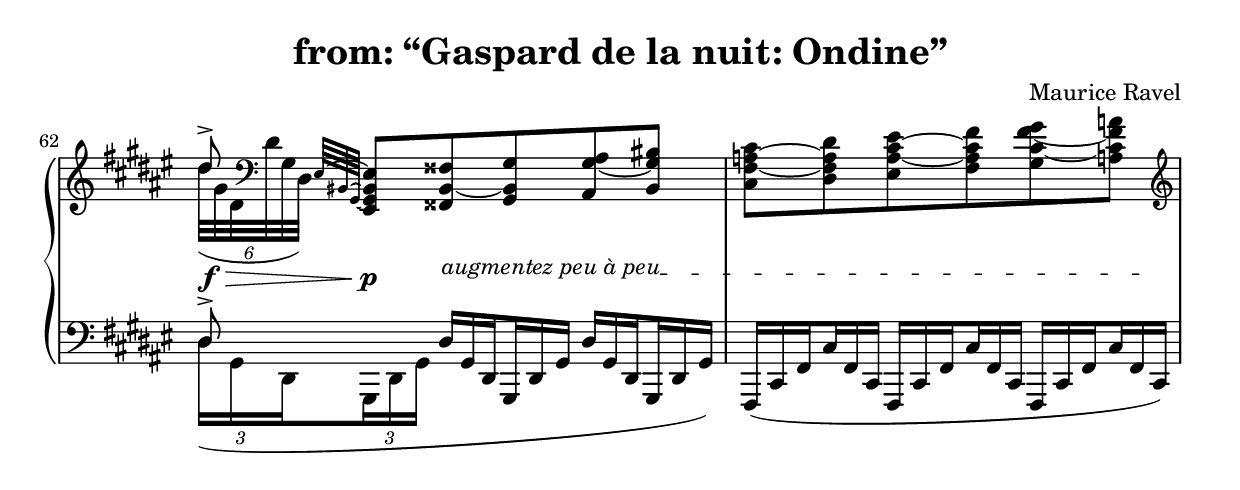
\version "2.19.48"

\version "2.19.48"

\include "common-math-and-stencils.ily"

compoundSlur =
#(define-event-function (options)(ly:context-mod?)
   (let
    ((inflection-rules
      `((point ,number-pair? (.5 . .5))
        (angle ,number? -90)
        (ratio-left ,number? .25)
        (ratio-right ,number? .25))))

    (define (inflection? obj)
      (let
       ((rules
         (map (lambda (r)
                (cons (first r) (second r)))
           inflection-rules)))
       (and (list? obj)
            (every
             (lambda (o)
               (and (pair? o)
                    (member (car o) (map car inflection-rules))
                    ((assq-ref rules (car o)) (cdr o))))
             obj))))

    (define (inflection-list? obj)
      (and (list? obj)
           (every inflection? obj)))

    (let*
     ((location (*location*))
      (option-rules
       `((show-control-points ,boolean? "Boolean" #f)
         (show-original-slur ,boolean? "Boolean" #f)
         (offsets ,list? "List of four number pairs" ((0 . 0)(0 . 0)(0 . 0)(0 . 0)))
         (inflections ,inflection-list? "alist with allowed keys
- point (number-list?)
- angle (number?)
- ratio-left (number?) and
- ratio-right (number?)"
           ,(map (lambda (r)
                   (cons (first r) (third r)))
              inflection-rules)
           ))))

     (define (check-options args)
       (let
        ((options
          (map
           (lambda (o)
             (cons (second o) (third o)))
           (ly:get-context-mods args))))
        (map
         (lambda (rule)

           (let*
            ((name (first rule))
             (pred (second rule))
             (default (fourth rule))
             (opt (assq name options))
             )
            (if opt
                (begin
                 (if (pred (cdr opt))
                     opt
                     (begin
                      (ly:input-warning location "
\\compoundSlur: wrong type for option \"~a\".
Expected ~a, using default \"~a\"." name (third rule) default)
                      (cons name default))))
                (cons name default))))
         option-rules)))

     (define (check-inflection-defaults inflections)
       (map
        (lambda (i)
          (map
           (lambda (r)
             (let ((opt (assq (car r) i)))
               (if opt opt
                   (cons (first r)(third r)))))
           inflection-rules))
        inflections))

     (define (get-from-inflection inflection name)
       (ly:message "inf: ~a" inflection)
       (let ((opts (assq-ref inflection 'opts)))
         (assq-ref opts name)))
     

     (let
      ((proc
        (lambda (grob)
          (let*
           ((opts (check-options options))
            ;; Retrieve options and set defaults
            (show-control-points (assq-ref opts 'show-control-points))
            (show-original-slur (assq-ref opts 'show-original-slur))
            (offsets (assq-ref opts 'offsets))

            ;; automatic control points of the non-compound slur
            (orig-cps (ly:slur::calc-control-points grob))

            ;; add offsets to the four control points
            (cpA (add-points (first orig-cps) (first offsets)))
            (cpA1 (add-points (second orig-cps) (second offsets)))
            (cpB1 (add-points (third orig-cps) (third offsets)))
            (cpB (add-points (fourth orig-cps) (fourth offsets)))

            ;; in an initial run we only get the point and the options
            (inflections
             (map
              (lambda (i)
                `((opts . ,i)
                  (point . ,(inflection-point cpA cpB (assq-ref i 'point)))))
              (check-inflection-defaults (assq-ref opts 'inflections))))


            (base-angle (ly:angle (sub-points cpB cpA)))
            )
           
           (define (previous-inflection-point index)
             (cond
              ((= index 1) cpA)
              ((= (- (length inflections) 1)) cpB)))
           
           (let*
            ;; Determine the remaining properties of the inflections
            ((inflections
              (let ((index 0)
                    (high-index (length inflections)))
                (map
                 (lambda (i)
                   (set! index (+ 1 index))
                   (let*
                    ((pt (assq-ref i 'point))
                     (previous-pt (previous-inflection-point index))
                     (previous-base-angle (ly:angle (sub-points pt previous-pt)))
                     )
                    `((opts . ,(assq-ref i 'opts))
                      (point . ,pt)
                      (angle . ,(+ previous-base-angle (get-from-inflection i 'angle)))
                      (previous-pt . ,previous-pt)
                      (previous-length . ,(distance pt previous-pt))
                      )
                    )
                   )
                 inflections)))

             ; TODO: This is only valid for a single inflection
             (inflection (first inflections))
            
             ;; calculate inflection point and surrounding control points
             (cp4 (inflection-point cpA cpB (get-from-inflection inflection 'point)))
             ;; left hand side length of the inflection
             ;; (if given it is the ratio to the left "baseline"
             ;; otherwise it is the same length as the leftmost control point distance)
             (cp3 (add-points cp4
                    (ly:directed  (assq-ref inflection 'angle)
                      (if (get-from-inflection inflection 'ratio-left)
                          (* -1 (get-from-inflection inflection 'ratio-left) (distance cpA cp4))
                          (* -1 (distance cpA cpA1))))))
             ;; right hand side length of the inflection
             (cp5 (add-points cp4
                    (ly:directed (assq-ref inflection 'angle)
                      (if (get-from-inflection inflection 'ratio-right)
                          (* (get-from-inflection inflection 'ratio-right) (distance cp4 cpB))
                          (distance cpB cpB1)))))

             (first-spline-stil
              (begin
               (ly:grob-set-property! grob 'control-points (list cpA cpA1 cp3 cp4))
               (ly:slur::print grob)))
             (second-spline-stil
              (begin
               (ly:grob-set-property! grob 'control-points (list cp4 cp5 cpB1 cpB))
               (ly:slur::print grob)))
             ;; display original slur and its control points
             (original-slur
              (if show-original-slur
                  (apply
                   ly:stencil-add
                   ;; display control points of the original, non-compound slur
                   (append
                    ;; display original slur
                    (list
                     (stencil-with-color
                      (begin
                       (ly:grob-set-property! grob 'control-points orig-cps)
                       (ly:grob-set-property! grob 'layer -1)
                       (ly:slur::print grob))
                      col-bg))
                    (list
                     (connect-dots cpA cpB col-bg))
                    ;; display obsolete handles of the original slur
                    (map
                     (lambda (c1 c2)
                       (connect-dots c1 c2 col-bg))
                     (list (first orig-cps) (fourth orig-cps))
                     (list (second orig-cps) (third orig-cps)))
                    (map
                     (lambda (c)
                       (make-cross-stencil c col-orig-slur))
                     orig-cps)
                    ))
                  empty-stencil))
             ;; display new control-points and connections
             (crosses
              (if show-control-points
                  (apply
                   ly:stencil-add
                   (append
                    ;; display actual control points of the compound slur
                    (map
                     (lambda (c)
                       (make-cross-stencil c col-new-slur))
                     (list cpA cpA1 cp3 cp4 cp5 cpB1 cpB))
                    ;; display connections between original and offset control points
                    (map
                     (lambda (c1 c2)
                       (connect-dots c1 c2 col-orig-slur))
                     orig-cps
                     (list cpA cpA1 cpB1 cpB))
                    ;; display handles indicating the
                    (map
                     (lambda (c1 c2)
                       (connect-dots c1 c2 col-new-slur))
                     (list cpA  cp3 cp4 cpB  cpA)
                     (list cpA1 cp4 cp5 cpB1 cp4))
                    ))
                  empty-stencil))
             )
            (ly:message "Length of previous segment: ~a" (assq-ref inflection 'previous-length))

            (ly:stencil-add
             original-slur
             first-spline-stil
             second-spline-stil
             crosses
             ))))))
      #{ -\tweak stencil $proc ( #}))))




\paper {
  system-count = 1
  indent = 0
  ragged-last = ##f
}

\header {
  title = "from: “Gaspard de la nuit: Ondine”"
  composer = "Maurice Ravel"
}

sixtytwoCommons = {
  \key fis \major
  \time 3/4
}

sixtytwoVoiceI = \relative dis'' {
  <<
    {
      \sixtytwoCommons
      \set Score.currentBarNumber = 62
      \set Score.barNumberVisibility = #all-bar-numbers-visible
      \bar ""
      dis8 ->
    } \\
    {
      \sixtytwoCommons
      \tuplet 6/4 {
        dis32 [ ( gis, dis
        \clef bass
        dis gis, dis ] )
      }
    }
  >>
  s8 s2 |
  s2.

}

sixtytwoVoiceII = \relative dis {
  \change Staff = "two"
  \voiceOne
  dis8 ->
  \change Staff = "one"
  \oneVoice
  \set tieWaitForNote = ##t
  \grace {
    eis64 [ ~ bis ~ gis ~ ]
  }
  \set tieWaitForNote = ##f
  <eis gis bis eis>8 [
  <fisis bis fisis'> ~
  <gis bis gis'>
  <ais gis' ais> ~
  <bis gis' bis> ] |
  <cis fis a cis>8 ~
  <dis fis a dis>
  <eis a cis eis> ~
  <fis a cis fis>
  <gis cis ~ fis _~ gis>
  <a! cis fis a>
  \clef treble
}

sixtytwoVoiceIII = \relative dis {
  \set subdivideBeams = ##t
  \set baseMoment = #(ly:make-moment 1/8)
  \omit TupletBracket
  \voiceTwo
  \tuplet 3/2 8 {
    dis16 ( gis, dis gis, dis' gis
    \oneVoice
    \omit TupletNumber
    dis'16 gis, dis gis, dis' gis
    dis'16 gis, dis gis, dis' gis )
    |
    fis,16 ( cis' fis cis' fis, cis
    fis,16 cis' fis cis' fis, cis
    fis,16 cis' fis cis' fis, cis )
  }
}

sixtytwoDynamics = {
  \override TextSpanner.bound-details.left.text = "augmentez peu à peu"
  s8 \f \> s8 \p s2 \startTextSpan
  s2 s8. s16 \stopTextSpan
}


\score {
  \new PianoStaff <<
    \new Staff = "one" <<
      \new Voice \sixtytwoVoiceI
      \new Voice \sixtytwoVoiceII
    >>

    \new Dynamics \sixtytwoDynamics

    \new Staff = "two" <<
      \new Voice {
        \sixtytwoCommons
        \clef bass
        \sixtytwoVoiceIII
      }
    >>

  >>

  \layout {
    \context {
      \Staff
        \remove "Time_signature_engraver"

    }
  }
}

